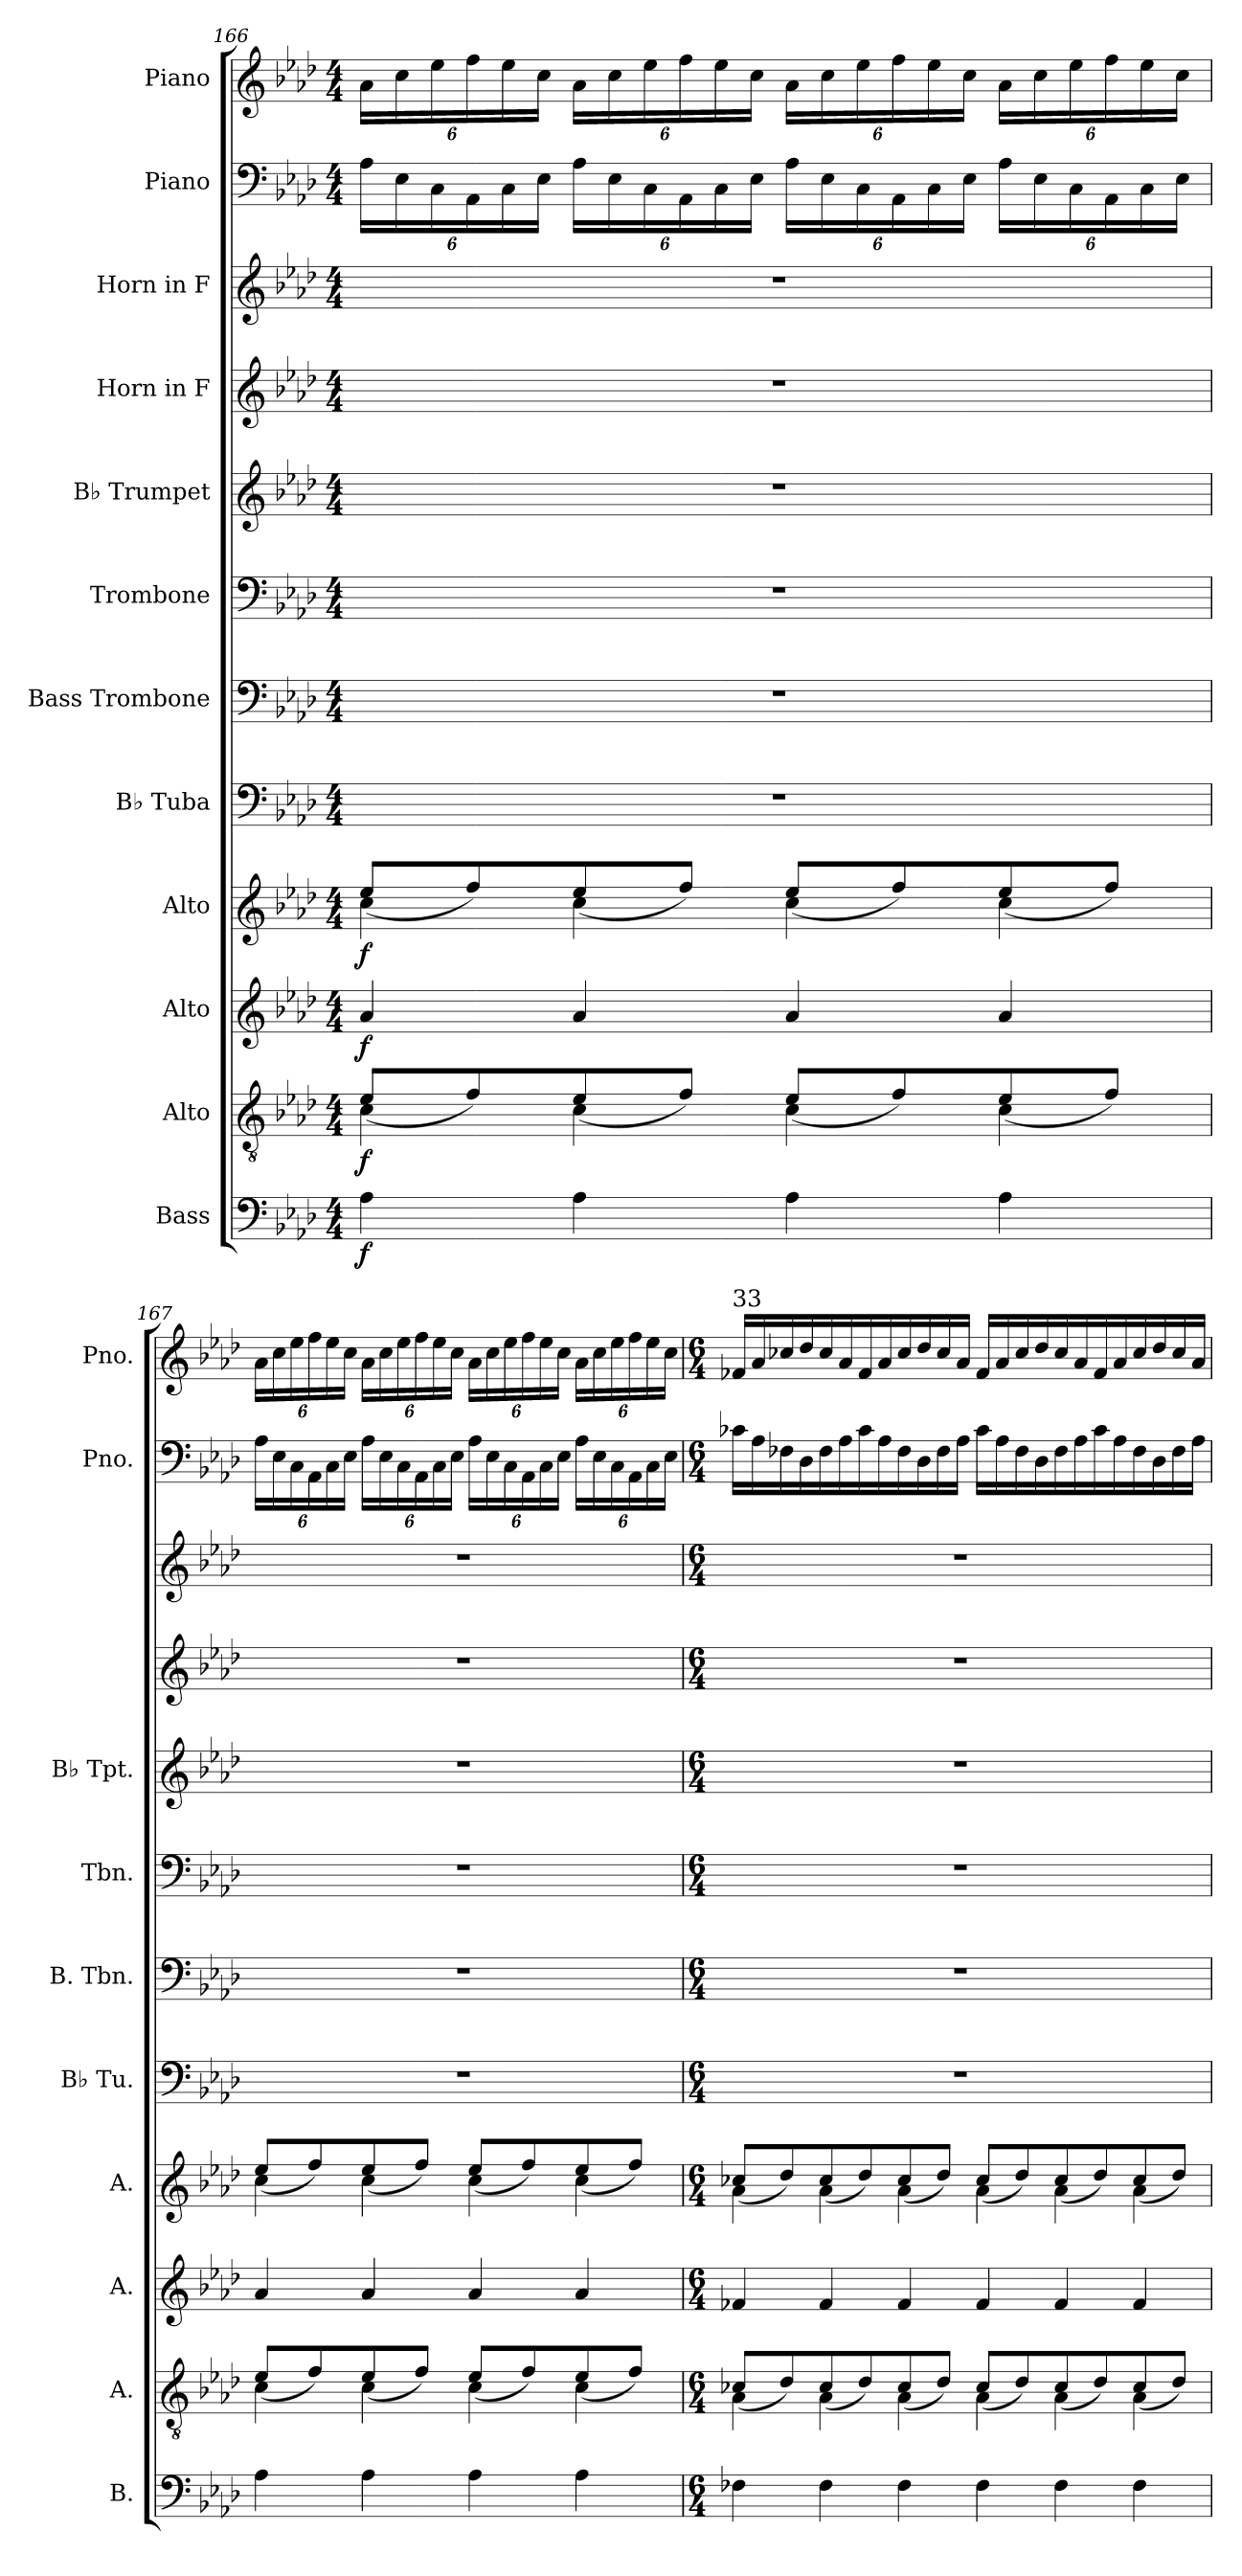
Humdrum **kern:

**kern	**dynam	**kern	**dynam	**kern	**dynam	**kern	**dynam	**kern	**kern	**kern	**kern	**kern	**kern	**kern	**kern
*part12	*part12	*part11	*part11	*part10	*part10	*part9	*part9	*part8	*part7	*part6	*part5	*part4	*part3	*part2	*part1
*staff12	*staff12	*staff11	*staff11	*staff10	*staff10	*staff9	*staff9	*staff8	*staff7	*staff6	*staff5	*staff4	*staff3	*staff2	*staff1
*I"Bass	*	*I"Alto	*	*I"Alto	*	*I"Alto	*	*I"B♭ Tuba	*I"Bass Trombone	*I"Trombone	*I"B♭ Trumpet	*I"Horn in F	*I"Horn in F	*I"Piano	*I"Piano
*I'B.	*	*I'A.	*	*I'A.	*	*I'A.	*	*I'B♭ Tu.	*I'B. Tbn.	*I'Tbn.	*I'B♭ Tpt.	*	*	*I'Pno.	*I'Pno.
!!LO:PB:g=z
*clefF4	*	*clefGv2	*	*clefG2	*	*clefG2	*	*clefF4	*clefF4	*clefF4	*clefG2	*clefG2	*clefG2	*clefF4	*clefG2
*	*	*	*	*	*	*	*	*	*	*	*ITrd1c2	*ITrd4c7	*ITrd4c7	*	*
*k[b-e-a-d-]	*	*k[b-e-a-d-]	*	*k[b-e-a-d-]	*	*k[b-e-a-d-]	*	*k[b-e-a-d-]	*k[b-e-a-d-]	*k[b-e-a-d-]	*k[b-e-a-d-g-c-]	*k[b-e-a-d-g-]	*k[b-e-a-d-g-]	*k[b-e-a-d-]	*k[b-e-a-d-]
*M4/4	*	*M4/4	*	*M4/4	*	*M4/4	*	*M4/4	*M4/4	*M4/4	*M4/4	*M4/4	*M4/4	*M4/4	*M4/4
=166	=166	=166	=166	=166	=166	=166	=166	=166	=166	=166	=166	=166	=166	=166	=166
*	*	*^	*	*	*	*^	*	*	*	*	*	*	*	*	*
*	*	*	*	*	*	*	*	*	*	*	*	*	*	*	*	*Xbrackettup	*Xbrackettup
!	!LO:DY:b	!	!	!LO:DY:b	!	!LO:DY:b	!	!	!LO:DY:b	!	!	!	!	!	!	!	!
4A-\	f	4c\	(8e-/L	f	4a-/	f	4cc\	(8ee-/L	f	1r	1r	1r	1r	1r	1r	24A-\LL	24a-\LL
.	.	.	.	.	.	.	.	.	.	.	.	.	.	.	.	24E-\	24cc\
.	.	.	.	.	.	.	.	.	.	.	.	.	.	.	.	24C\	24ee-\
.	.	.	8f/)	.	.	.	.	8ff/)	.	.	.	.	.	.	.	24AA-\	24ff\
.	.	.	.	.	.	.	.	.	.	.	.	.	.	.	.	24C\	24ee-\
.	.	.	.	.	.	.	.	.	.	.	.	.	.	.	.	24E-\JJ	24cc\JJ
4A-\	.	4c\	(8e-/	.	4a-/	.	4cc\	(8ee-/	.	.	.	.	.	.	.	24A-\LL	24a-\LL
.	.	.	.	.	.	.	.	.	.	.	.	.	.	.	.	24E-\	24cc\
.	.	.	.	.	.	.	.	.	.	.	.	.	.	.	.	24C\	24ee-\
.	.	.	8f/J)	.	.	.	.	8ff/J)	.	.	.	.	.	.	.	24AA-\	24ff\
.	.	.	.	.	.	.	.	.	.	.	.	.	.	.	.	24C\	24ee-\
.	.	.	.	.	.	.	.	.	.	.	.	.	.	.	.	24E-\JJ	24cc\JJ
4A-\	.	4c\	(8e-/L	.	4a-/	.	4cc\	(8ee-/L	.	.	.	.	.	.	.	24A-\LL	24a-\LL
.	.	.	.	.	.	.	.	.	.	.	.	.	.	.	.	24E-\	24cc\
.	.	.	.	.	.	.	.	.	.	.	.	.	.	.	.	24C\	24ee-\
.	.	.	8f/)	.	.	.	.	8ff/)	.	.	.	.	.	.	.	24AA-\	24ff\
.	.	.	.	.	.	.	.	.	.	.	.	.	.	.	.	24C\	24ee-\
.	.	.	.	.	.	.	.	.	.	.	.	.	.	.	.	24E-\JJ	24cc\JJ
4A-\	.	4c\	(8e-/	.	4a-/	.	4cc\	(8ee-/	.	.	.	.	.	.	.	24A-\LL	24a-\LL
.	.	.	.	.	.	.	.	.	.	.	.	.	.	.	.	24E-\	24cc\
.	.	.	.	.	.	.	.	.	.	.	.	.	.	.	.	24C\	24ee-\
.	.	.	8f/J)	.	.	.	.	8ff/J)	.	.	.	.	.	.	.	24AA-\	24ff\
.	.	.	.	.	.	.	.	.	.	.	.	.	.	.	.	24C\	24ee-\
.	.	.	.	.	.	.	.	.	.	.	.	.	.	.	.	24E-\JJ	24cc\JJ
!!LO:PB:g=z
=167	=167	=167	=167	=167	=167	=167	=167	=167	=167	=167	=167	=167	=167	=167	=167	=167	=167
4A-\	.	4c\	(8e-/L	.	4a-/	.	4cc\	(8ee-/L	.	1r	1r	1r	1r	1r	1r	24A-\LL	24a-\LL
.	.	.	.	.	.	.	.	.	.	.	.	.	.	.	.	24E-\	24cc\
.	.	.	.	.	.	.	.	.	.	.	.	.	.	.	.	24C\	24ee-\
.	.	.	8f/)	.	.	.	.	8ff/)	.	.	.	.	.	.	.	24AA-\	24ff\
.	.	.	.	.	.	.	.	.	.	.	.	.	.	.	.	24C\	24ee-\
.	.	.	.	.	.	.	.	.	.	.	.	.	.	.	.	24E-\JJ	24cc\JJ
4A-\	.	4c\	(8e-/	.	4a-/	.	4cc\	(8ee-/	.	.	.	.	.	.	.	24A-\LL	24a-\LL
.	.	.	.	.	.	.	.	.	.	.	.	.	.	.	.	24E-\	24cc\
.	.	.	.	.	.	.	.	.	.	.	.	.	.	.	.	24C\	24ee-\
.	.	.	8f/J)	.	.	.	.	8ff/J)	.	.	.	.	.	.	.	24AA-\	24ff\
.	.	.	.	.	.	.	.	.	.	.	.	.	.	.	.	24C\	24ee-\
.	.	.	.	.	.	.	.	.	.	.	.	.	.	.	.	24E-\JJ	24cc\JJ
4A-\	.	4c\	(8e-/L	.	4a-/	.	4cc\	(8ee-/L	.	.	.	.	.	.	.	24A-\LL	24a-\LL
.	.	.	.	.	.	.	.	.	.	.	.	.	.	.	.	24E-\	24cc\
.	.	.	.	.	.	.	.	.	.	.	.	.	.	.	.	24C\	24ee-\
.	.	.	8f/)	.	.	.	.	8ff/)	.	.	.	.	.	.	.	24AA-\	24ff\
.	.	.	.	.	.	.	.	.	.	.	.	.	.	.	.	24C\	24ee-\
.	.	.	.	.	.	.	.	.	.	.	.	.	.	.	.	24E-\JJ	24cc\JJ
4A-\	.	4c\	(8e-/	.	4a-/	.	4cc\	(8ee-/	.	.	.	.	.	.	.	24A-\LL	24a-\LL
.	.	.	.	.	.	.	.	.	.	.	.	.	.	.	.	24E-\	24cc\
.	.	.	.	.	.	.	.	.	.	.	.	.	.	.	.	24C\	24ee-\
.	.	.	8f/J)	.	.	.	.	8ff/J)	.	.	.	.	.	.	.	24AA-\	24ff\
.	.	.	.	.	.	.	.	.	.	.	.	.	.	.	.	24C\	24ee-\
.	.	.	.	.	.	.	.	.	.	.	.	.	.	.	.	24E-\JJ	24cc\JJ
!!LO:PB:g=z
=168	=168	=168	=168	=168	=168	=168	=168	=168	=168	=168	=168	=168	=168	=168	=168	=168	=168
*M6/4	*	*M6/4	*	*	*M6/4	*	*M6/4	*	*	*M6/4	*M6/4	*M6/4	*M6/4	*M6/4	*M6/4	*M6/4	*M6/4
!	!	!	!	!	!	!	!	!	!	!	!	!	!	!	!	!	!LO:TX:a:t=33
4F-X\	.	4A-\	(>8c-X/L	.	4f-X/	.	4a-\	(>8cc-X/L	.	1.r	1.r	1.r	1.r	1.r	1.r	16c-X\LL	16f-X/LL
.	.	.	.	.	.	.	.	.	.	.	.	.	.	.	.	16A-\	16a-/
.	.	.	8d-/)	.	.	.	.	8dd-/)	.	.	.	.	.	.	.	16F-X\	16cc-X/
.	.	.	.	.	.	.	.	.	.	.	.	.	.	.	.	16D-\	16dd-/
4F-\	.	4A-\	(>8c-/	.	4f-/	.	4a-\	(>8cc-/	.	.	.	.	.	.	.	16F-\	16cc-/
.	.	.	.	.	.	.	.	.	.	.	.	.	.	.	.	16A-\	16a-/
.	.	.	8d-/)	.	.	.	.	8dd-/)	.	.	.	.	.	.	.	16c-\	16f-/
.	.	.	.	.	.	.	.	.	.	.	.	.	.	.	.	16A-\	16a-/
4F-\	.	4A-\	(>8c-/	.	4f-/	.	4a-\	(>8cc-/	.	.	.	.	.	.	.	16F-\	16cc-/
.	.	.	.	.	.	.	.	.	.	.	.	.	.	.	.	16D-\	16dd-/
.	.	.	8d-/J)	.	.	.	.	8dd-/J)	.	.	.	.	.	.	.	16F-\	16cc-/
.	.	.	.	.	.	.	.	.	.	.	.	.	.	.	.	16A-\JJ	16a-/JJ
4F-\	.	4A-\	(>8c-/L	.	4f-/	.	4a-\	(>8cc-/L	.	.	.	.	.	.	.	16c-\LL	16f-/LL
.	.	.	.	.	.	.	.	.	.	.	.	.	.	.	.	16A-\	16a-/
.	.	.	8d-/)	.	.	.	.	8dd-/)	.	.	.	.	.	.	.	16F-\	16cc-/
.	.	.	.	.	.	.	.	.	.	.	.	.	.	.	.	16D-\	16dd-/
4F-\	.	4A-\	(>8c-/	.	4f-/	.	4a-\	(>8cc-/	.	.	.	.	.	.	.	16F-\	16cc-/
.	.	.	.	.	.	.	.	.	.	.	.	.	.	.	.	16A-\	16a-/
.	.	.	8d-/)	.	.	.	.	8dd-/)	.	.	.	.	.	.	.	16c-\	16f-/
.	.	.	.	.	.	.	.	.	.	.	.	.	.	.	.	16A-\	16a-/
4F-\	.	4A-\	(>8c-/	.	4f-/	.	4a-\	(>8cc-/	.	.	.	.	.	.	.	16F-\	16cc-/
.	.	.	.	.	.	.	.	.	.	.	.	.	.	.	.	16D-\	16dd-/
.	.	.	8d-/J)	.	.	.	.	8dd-/J)	.	.	.	.	.	.	.	16F-\	16cc-/
.	.	.	.	.	.	.	.	.	.	.	.	.	.	.	.	16A-\JJ	16a-/JJ
*	*	*v	*v	*	*	*	*v	*v	*	*	*	*	*	*	*	*	*
=	=	=	=	=	=	=	=	=	=	=	=	=	=	=	=
*-	*-	*-	*-	*-	*-	*-	*-	*-	*-	*-	*-	*-	*-	*-	*-
